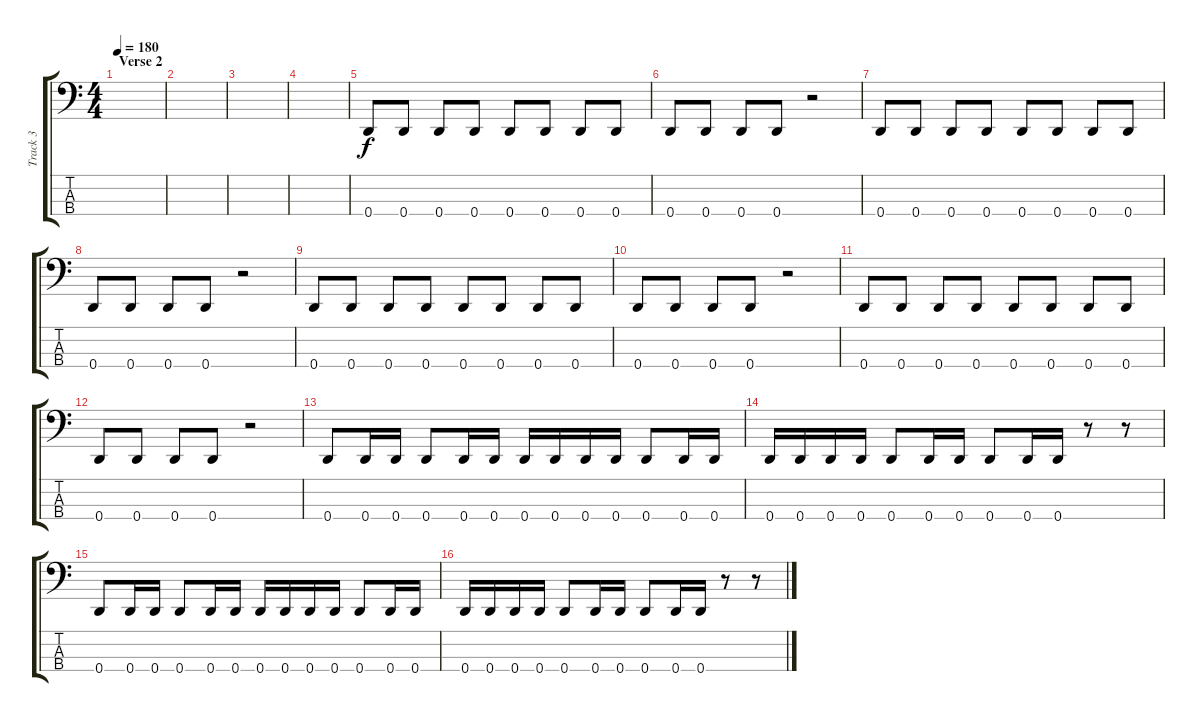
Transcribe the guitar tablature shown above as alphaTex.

\track ("Track 3" "Track 3") {instrument electricbasspick}
\staff {score tabs}
\tuning (G2 D2 A1 D1) {hide}
\ts (4 4)
\section ("" "Verse 2")
\tempo 180
\clef f4
\ks c
|
|
|
|
0.4.8 0.4.8 0.4.8 0.4.8 0.4.8 0.4.8 0.4.8 0.4.8 |
0.4.8 0.4.8 0.4.8 0.4.8 r.2 |
0.4.8 0.4.8 0.4.8 0.4.8 0.4.8 0.4.8 0.4.8 0.4.8 |
0.4.8 0.4.8 0.4.8 0.4.8 r.2 |
0.4.8 0.4.8 0.4.8 0.4.8 0.4.8 0.4.8 0.4.8 0.4.8 |
0.4.8 0.4.8 0.4.8 0.4.8 r.2 |
0.4.8 0.4.8 0.4.8 0.4.8 0.4.8 0.4.8 0.4.8 0.4.8 |
0.4.8 0.4.8 0.4.8 0.4.8 r.2 |
0.4.8 0.4.16 0.4.16 0.4.8 0.4.16 0.4.16 0.4.16 0.4.16 0.4.16 0.4.16 0.4.8 0.4.16 0.4.16 |
0.4.16 0.4.16 0.4.16 0.4.16 0.4.8 0.4.16 0.4.16 0.4.8 0.4.16 0.4.16 r.8 r.8 |
0.4.8 0.4.16 0.4.16 0.4.8 0.4.16 0.4.16 0.4.16 0.4.16 0.4.16 0.4.16 0.4.8 0.4.16 0.4.16 |
0.4.16 0.4.16 0.4.16 0.4.16 0.4.8 0.4.16 0.4.16 0.4.8 0.4.16 0.4.16 r.8 r.8
